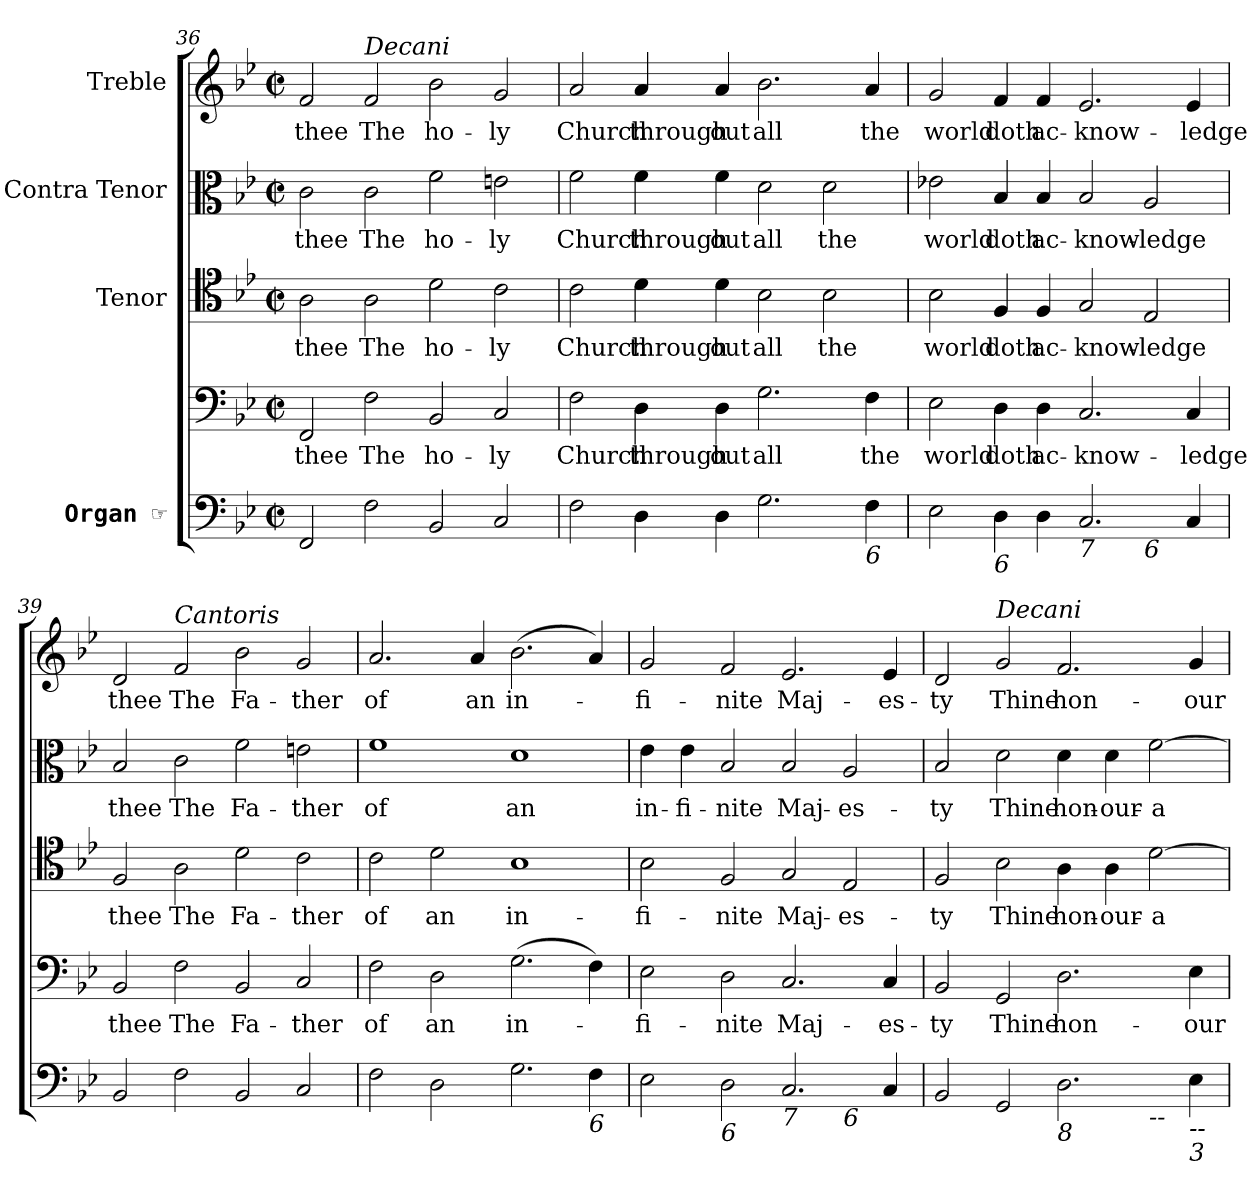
**kern	**kern	**text	**kern	**text	**kern	**text	**kern	**text
*part5	*part4	*part4	*part3	*part3	*part2	*part2	*part1	*part1
*staff5	*staff4	*staff4	*staff3	*staff3	*staff2	*staff2	*staff1	*staff1
*I"Organ     ☞	*	*	*I"Tenor	*	*I"Contra  Tenor	*	*I"Treble	*
*clefF4	*clefF4	*	*clefC4	*	*clefC3	*	*clefG2	*
*k[b-e-]	*k[b-e-]	*	*k[b-e-]	*	*k[b-e-]	*	*k[b-e-]	*
*g:	*g:	*	*g:	*	*g:	*	*g:	*
*M2/2	*M2/2	*	*M2/2	*	*M2/2	*	*M2/2	*
*met(c|)	*met(c|)	*	*met(c|)	*	*met(c|)	*	*met(c|)	*
=36	=36	=36	=36	=36	=36	=36	=36	=36
!	!	!LO:LY:b	!	!LO:LY:b	!	!LO:LY:b	!	!LO:LY:b
2FF/	2FF/	thee	2A\	thee	2c\	thee	2f/	thee
!	!	!	!	!	!	!	!LO:TX:a:i:t=Decani	!
!	!	!LO:LY:b	!	!LO:LY:b	!	!LO:LY:b	!	!LO:LY:b
2F\	2F\	The	2A\	The	2c\	The	2f/	The
!	!	!LO:LY:b	!	!LO:LY:b	!	!LO:LY:b	!	!LO:LY:b
2BB-/	2BB-/	ho-	2d\	ho-	2f\	ho-	2b-\	ho-
!	!	!LO:LY:b	!	!LO:LY:b	!	!LO:LY:b	!	!LO:LY:b
2C/	2C/	-ly	2c\	-ly	2en\	-ly	2g/	-ly
=37	=37	=37	=37	=37	=37	=37	=37	=37
!	!	!LO:LY:b	!	!LO:LY:b	!	!LO:LY:b	!	!LO:LY:b
2F\	2F\	Church	2c\	Church	2f\	Church	2a/	Church
!	!	!LO:LY:b	!	!LO:LY:b	!	!LO:LY:b	!	!LO:LY:b
4D\	4D\	through-	4d\	through-	4f\	through-	4a/	through-
!	!	!LO:LY:b	!	!LO:LY:b	!	!LO:LY:b	!	!LO:LY:b
4D\	4D\	-out	4d\	-out	4f\	-out	4a/	-out
!	!	!LO:LY:b	!	!LO:LY:b	!	!LO:LY:b	!	!LO:LY:b
2.G\	2.G\	all	2B-\	all	2d\	all	2.b-\	all
!	!	!	!	!LO:LY:b	!	!LO:LY:b	!	!
.	.	.	2B-\	the	2d\	the	.	.
!LO:TX:b:i:t=6	!	!	!	!	!	!	!	!
!	!	!LO:LY:b	!	!	!	!	!	!LO:LY:b
4F\	4F\	the	.	.	.	.	4a/	the
!!LO:PB:g=z
=38	=38	=38	=38	=38	=38	=38	=38	=38
!	!	!LO:LY:b	!	!LO:LY:b	!	!LO:LY:b	!	!LO:LY:b
*^	*	*	*	*	*	*	*	*
2E-\	1.ryy	2E-\	world	2B-\	world	2e-X\	world	2g/	world
!LO:TX:b:i:t=6	!	!	!	!	!	!	!	!	!
!	!	!	!LO:LY:b	!	!LO:LY:b	!	!LO:LY:b	!	!LO:LY:b
4D\	.	4D\	doth	4F/	doth	4B-/	doth	4f/	doth
!	!	!	!LO:LY:b	!	!LO:LY:b	!	!LO:LY:b	!	!LO:LY:b
4D\	.	4D\	ac-	4F/	ac-	4B-/	ac-	4f/	ac-
!LO:TX:b:i:t=7	!	!	!	!	!	!	!	!	!
!	!	!	!LO:LY:b	!	!LO:LY:b	!	!LO:LY:b	!	!LO:LY:b
2.C/	.	2.C/	-know-	2G/	-know-	2B-/	-know-	2.e-/	-know-
!	!LO:TX:b:i:t=6	!	!	!	!	!	!	!	!
!	!	!	!	!	!LO:LY:b	!	!LO:LY:b	!	!
.	2ryy	.	.	2E-/	-ledge	2A/	-ledge	.	.
!	!	!	!LO:LY:b	!	!	!	!	!	!LO:LY:b
4C/	.	4C/	-ledge	.	.	.	.	4e-/	-ledge
=39	=39	=39	=39	=39	=39	=39	=39	=39	=39
!	!	!	!LO:LY:b	!	!LO:LY:b	!	!LO:LY:b	!	!LO:LY:b
*v	*v	*	*	*	*	*	*	*	*
2BB-/	2BB-/	thee	2F/	thee	2B-/	thee	2d/	thee
!	!	!	!	!	!	!	!LO:TX:a:i:t=Cantoris	!
!	!	!LO:LY:b	!	!LO:LY:b	!	!LO:LY:b	!	!LO:LY:b
2F\	2F\	The	2A\	The	2c\	The	2f/	The
!	!	!LO:LY:b	!	!LO:LY:b	!	!LO:LY:b	!	!LO:LY:b
2BB-/	2BB-/	Fa-	2d\	Fa-	2f\	Fa-	2b-\	Fa-
!	!	!LO:LY:b	!	!LO:LY:b	!	!LO:LY:b	!	!LO:LY:b
2C/	2C/	-ther	2c\	-ther	2en\	-ther	2g/	-ther
=40	=40	=40	=40	=40	=40	=40	=40	=40
!	!	!LO:LY:b	!	!LO:LY:b	!	!LO:LY:b	!	!LO:LY:b
2F\	2F\	of	2c\	of	1f	of	2.a/	of
!	!	!LO:LY:b	!	!LO:LY:b	!	!	!	!
2D\	2D\	an	2d\	an	.	.	.	.
!	!	!	!	!	!	!	!	!LO:LY:b
.	.	.	.	.	.	.	4a/	an
!	!	!LO:LY:b	!	!LO:LY:b	!	!LO:LY:b	!	!LO:LY:b
2.G\	(>2.G\	in-	1B-	in-	1d	an	(>2.b-\	in-
!LO:TX:b:i:t=6	!	!	!	!	!	!	!	!
4F\	4F\)	.	.	.	.	.	4a/)	.
=41	=41	=41	=41	=41	=41	=41	=41	=41
!	!	!LO:LY:b	!	!LO:LY:b	!	!LO:LY:b	!	!LO:LY:b
*^	*	*	*	*	*	*	*	*
2E-\	1.ryy	2E-\	-fi-	2B-\	-fi-	4e-\	in-	2g/	-fi-
!	!	!	!	!	!	!	!LO:LY:b	!	!
.	.	.	.	.	.	4e-\	-fi-	.	.
!LO:TX:b:i:t=6	!	!	!	!	!	!	!	!	!
!	!	!	!LO:LY:b	!	!LO:LY:b	!	!LO:LY:b	!	!LO:LY:b
2D\	.	2D\	-nite	2F/	-nite	2B-/	-nite	2f/	-nite
!LO:TX:b:i:t=7	!	!	!	!	!	!	!	!	!
!	!	!	!LO:LY:b	!	!LO:LY:b	!	!LO:LY:b	!	!LO:LY:b
2.C/	.	2.C/	Maj-	2G/	Maj-	2B-/	Maj-	2.e-/	Maj-
!	!LO:TX:b:i:t=6	!	!	!	!	!	!	!	!
!	!	!	!	!	!LO:LY:b	!	!LO:LY:b	!	!
.	2ryy	.	.	2E-/	-es-	2A/	-es-	.	.
!	!	!	!LO:LY:b	!	!	!	!	!	!LO:LY:b
4C/	.	4C/	-es-	.	.	.	.	4e-/	-es-
!!LO:LB:g=z
=42	=42	=42	=42	=42	=42	=42	=42	=42	=42
!	!	!	!LO:LY:b	!	!LO:LY:b	!	!LO:LY:b	!	!LO:LY:b
2BB-/	1.ryy	2BB-/	-ty	2F/	-ty	2B-/	-ty	2d/	-ty
!	!	!	!	!	!	!	!	!LO:TX:a:i:t=Decani	!
!	!	!	!LO:LY:b	!	!LO:LY:b	!	!LO:LY:b	!	!LO:LY:b
2GG/	.	2GG/	Thine	2B-\	Thine	2d\	Thine	2g/	Thine
!LO:TX:b:i:t=8	!	!	!	!	!	!	!	!	!
!	!	!	!LO:LY:b	!	!LO:LY:b	!	!LO:LY:b	!	!LO:LY:b
2.D\	.	2.D\	hon-	4A\	hon-	4d\	hon-	2.f/	hon-
!	!	!	!	!	!LO:LY:b	!	!LO:LY:b	!	!
.	.	.	.	4A\	-our-	4d\	-our-	.	.
!	!LO:TX:b:i:t=--	!	!	!	!	!	!	!	!
!	!	!	!	!	!LO:LY:b	!	!LO:LY:b	!	!
.	2ryy	.	.	[2d\	-a-	[2f\	-a-	.	.
!LO:TX:b:i:t=--	!	!	!	!	!	!	!	!	!
!LO:TX:b:i:t=3	!	!	!	!	!	!	!	!	!
!	!	!	!LO:LY:b	!	!	!	!	!	!LO:LY:b
4E-\	.	4E-\	-our-	.	.	.	.	4g/	-our-
*v	*v	*	*	*	*	*	*	*	*
=	=	=	=	=	=	=	=	=
*-	*-	*-	*-	*-	*-	*-	*-	*-
